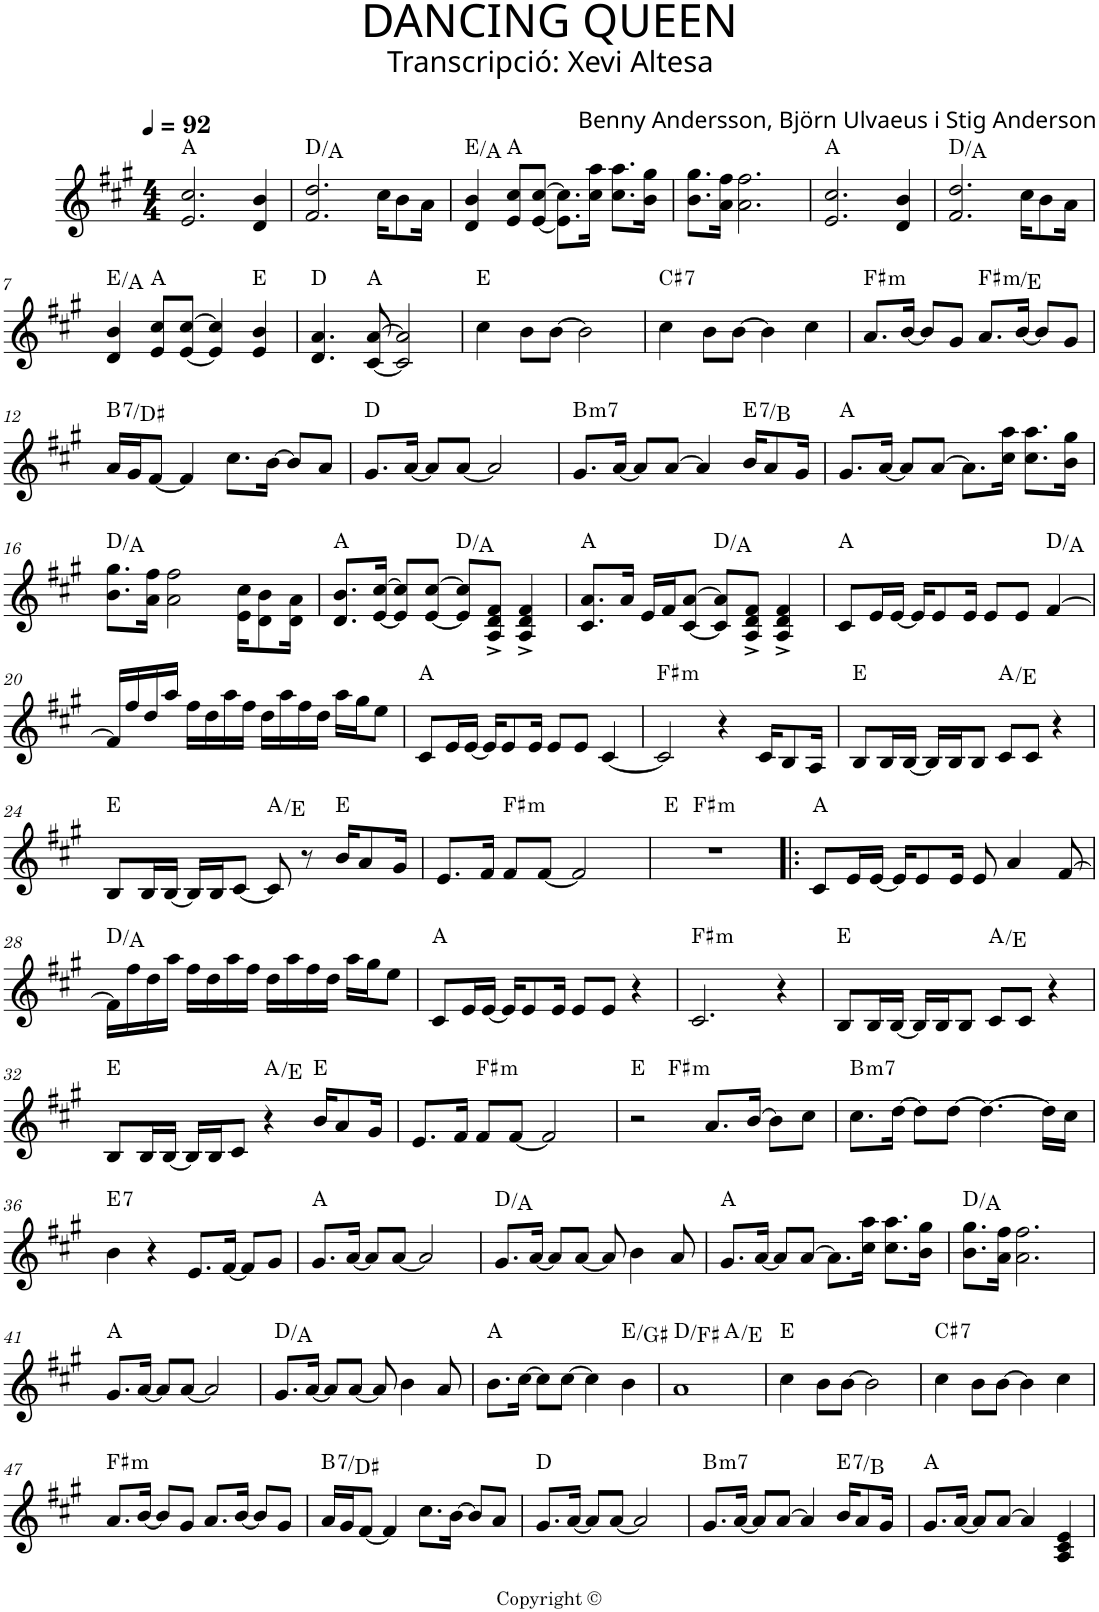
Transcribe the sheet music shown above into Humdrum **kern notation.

**kern	**harte
*part1	*part1
*staff1	*
*I"P1	*
*clefG2	*
*k[f#c#g#]	*
*A:	*
*M4/4	*
*MM92	*
=1	=1
2.e/ 2.cc#/	A:maj
4d/ 4b/	.
=2	=2
2.f#/ 2.dd/	D:maj/5
16cc#\KL	.
8b\	.
16a\Jk	.
=3	=3
4d/ 4b/	E:maj/4
8e/ 8cc#/L	A:maj
[<8e/ [>8cc#/J	.
8.e\] 8.cc#\]L	.
16cc#\ 16aa\Jk	.
8.cc#\ 8.aa\L	.
16b\ 16gg#\Jk	.
=4	=4
8.b\ 8.gg#\L	.
16a\ 16ff#\Jk	.
2.a\ 2.ff#\	.
=5	=5
2.e/ 2.cc#/	A:maj
4d/ 4b/	.
=6	=6
2.f#/ 2.dd/	D:maj/5
16cc#\KL	.
8b\	.
16a\Jk	.
!!LO:LB:g=z
=7	=7
4d/ 4b/	E:maj/4
8e/ 8cc#/L	A:maj
[<8e/ [>8cc#/J	.
4e/] 4cc#/]	.
4e/ 4b/	E:maj
=8	=8
4.d/ 4.a/	D:maj
[<8c#/ [>8a/	A:maj
2c#/] 2a/]	.
=9	=9
4cc#\	E:maj
8b\L	.
[>8b\J	.
2b\]	.
=10	=10
!	!LO:H:kt=7
4cc#\	C#:7
8b\L	.
[>8b\J	.
4b\]	.
4cc#\	.
=11	=11
!	!LO:H:kt=m
8.a/L	F#:min
[<16b/Jk	.
8b/L]	.
8g#/J	.
!	!LO:H:kt=m
8.a/L	F#:min/b7
[<16b/Jk	.
8b/L]	.
8g#/J	.
!!LO:LB:g=z
=12	=12
!	!LO:H:kt=7
16a/LL	B:7/3
16g#/J	.
[<8f#/J	.
4f#/]	.
8.cc#\L	.
[>16b\Jk	.
8b/L]	.
8a/J	.
=13	=13
8.g#/L	D:maj
[16a/Jk	.
8a/L]	.
[<8a/J	.
2a/]	.
=14	=14
!	!LO:H:kt=m7
8.g#/L	B:min7
[16a/Jk	.
8a/L]	.
[>8a/J	.
4a/]	.
!	!LO:H:kt=7
16b/KL	E:7/5
8a/	.
16g#/Jk	.
=15	=15
8.g#/L	A:maj
[16a/Jk	.
8a/L]	.
[>8a/J	.
8.a\L]	.
16cc#\ 16aa\Jk	.
8.cc#\ 8.aa\L	.
16b\ 16gg#\Jk	.
!!LO:LB:g=z
=16	=16
8.b\ 8.gg#\L	D:maj/5
16a\ 16ff#\Jk	.
2a\ 2ff#\	.
16e\ 16cc#\KL	.
8d\ 8b\	.
16d\ 16a\Jk	.
=17	=17
8.d/ 8.b/L	A:maj
[16e/ [16cc#/Jk	.
8e/] 8cc#/]L	.
[<8e/ [>8cc#/J	.
8e/] 8cc#/]L	D:maj/5
8A/^ 8d/^ 8f#/^J	.
4A/^ 4d/^ 4f#/^	.
=18	=18
8.c#/ 8.a/L	A:maj
16a/Jk	.
16e/LL	.
16f#/J	.
[<8c#/ [>8a/J	.
8c#/] 8a/]L	D:maj/5
8A/^ 8d/^ 8f#/^J	.
4A/^ 4d/^ 4f#/^	.
=19	=19
8c#/L	A:maj
16e/L	.
[16e/JJ	.
16e/KL]	.
8e/	.
16e/Jk	.
8e/L	.
8e/J	.
[>4f#/	D:maj/5
!!LO:LB:g=z
=20	=20
16f#/LL]	.
16ff#/	.
16dd/	.
16aa/JJ	.
16ff#\LL	.
16dd\	.
16aa\	.
16ff#\JJ	.
16dd\LL	.
16aa\	.
16ff#\	.
16dd\JJ	.
16aa\LL	.
16gg#\J	.
8ee\J	.
=21	=21
8c#/L	A:maj
16e/L	.
[16e/JJ	.
16e/KL]	.
8e/	.
16e/Jk	.
8e/L	.
8e/J	.
[4c#/	.
=22	=22
!	!LO:H:kt=m
2c#/]	F#:min
4r	.
16c#/KL	.
8B/	.
16A/Jk	.
=23	=23
8B/L	E:maj
16B/L	.
[16B/JJ	.
16B/LL]	.
16B/J	.
8B/J	.
8c#/L	A:maj/5
8c#/J	.
4r	.
!!LO:LB:g=z
=24	=24
8B/L	E:maj
16B/L	.
[16B/JJ	.
16B/LL]	.
16B/J	.
[8c#/J	.
8c#/]	A:maj/5
8r	.
16b/KL	E:maj
8a/	.
16g#/Jk	.
=25	=25
8.e/L	.
16f#/Jk	.
!	!LO:H:kt=m
8f#/L	F#:min
[8f#/J	.
2f#/]	.
=26	=26
*^	*
1r	4ryy	E:maj
!	!	!LO:H:kt=m
.	2.ryy	F#:min
*v	*v	*
=27!|:	=27!|:
8c#/L	A:maj
16e/L	.
[16e/JJ	.
16e/KL]	.
8e/	.
16e/Jk	.
8e/	.
4a/	.
[8f#/	.
!!LO:LB:g=z
=28	=28
16f#\LL]	D:maj/5
16ff#\	.
16dd\	.
16aa\JJ	.
16ff#\LL	.
16dd\	.
16aa\	.
16ff#\JJ	.
16dd\LL	.
16aa\	.
16ff#\	.
16dd\JJ	.
16aa\LL	.
16gg#\J	.
8ee\J	.
=29	=29
8c#/L	A:maj
16e/L	.
[16e/JJ	.
16e/KL]	.
8e/	.
16e/Jk	.
8e/L	.
8e/J	.
4r	.
=30	=30
!	!LO:H:kt=m
2.c#/	F#:min
4r	.
=31	=31
8B/L	E:maj
16B/L	.
[16B/JJ	.
16B/LL]	.
16B/J	.
8B/J	.
8c#/L	A:maj/5
8c#/J	.
4r	.
!!LO:LB:g=z
=32	=32
8B/L	E:maj
16B/L	.
[16B/JJ	.
16B/LL]	.
16B/J	.
8c#/J	.
4r	A:maj/5
16b/KL	E:maj
8a/	.
16g#/Jk	.
=33	=33
8.e/L	.
16f#/Jk	.
!	!LO:H:kt=m
8f#/L	F#:min
[8f#/J	.
2f#/]	.
=34	=34
*^	*
2r	4ryy	E:maj
!	!	!LO:H:kt=m
.	2.ryy	F#:min
8.a/L	.	.
[16b/Jk	.	.
8b\L]	.	.
8cc#\J	.	.
=35	=35	=35
!	!	!LO:H:kt=m7
*v	*v	*
8.cc#\L	B:min7
[16dd\Jk	.
8dd\L]	.
[8dd\J	.
4.dd\_	.
16dd\LL]	.
16cc#\JJ	.
!!LO:LB:g=z
=36	=36
!	!LO:H:kt=7
4b\	E:7
4r	.
8.e/L	.
[16f#/Jk	.
8f#/L]	.
8g#/J	.
=37	=37
8.g#/L	A:maj
[16a/Jk	.
8a/L]	.
[8a/J	.
2a/]	.
=38	=38
8.g#/L	D:maj/5
[16a/Jk	.
8a/L]	.
[8a/J	.
8a/]	.
4b\	.
8a/	.
=39	=39
8.g#/L	A:maj
[16a/Jk	.
8a/L]	.
[8a/J	.
8.a\L]	.
16cc#\ 16aa\Jk	.
8.cc#\ 8.aa\L	.
16b\ 16gg#\Jk	.
=40	=40
8.b\ 8.gg#\L	D:maj/5
16a\ 16ff#\Jk	.
2.a\ 2.ff#\	.
!!LO:LB:g=z
=41	=41
8.g#/L	A:maj
[16a/Jk	.
8a/L]	.
[8a/J	.
2a/]	.
=42	=42
8.g#/L	D:maj/5
[16a/Jk	.
8a/L]	.
[8a/J	.
8a/]	.
4b\	.
8a/	.
=43	=43
8.b\L	A:maj
[16cc#\Jk	.
8cc#\L]	.
[8cc#\J	.
4cc#\]	.
4b\	E:maj/3
=44	=44
*^	*
1a	2ryy	D:maj/3
.	2ryy	A:maj/5
*v	*v	*
=45	=45
4cc#\	E:maj
8b\L	.
[>8b\J	.
2b\]	.
=46	=46
!	!LO:H:kt=7
4cc#\	C#:7
8b\L	.
[>8b\J	.
4b\]	.
4cc#\	.
!!LO:LB:g=z
=47	=47
!	!LO:H:kt=m
8.a/L	F#:min
[<16b/Jk	.
8b/L]	.
8g#/J	.
8.a/L	.
[<16b/Jk	.
8b/L]	.
8g#/J	.
=48	=48
!	!LO:H:kt=7
16a/LL	B:7/3
16g#/J	.
[<8f#/J	.
4f#/]	.
8.cc#\L	.
[>16b\Jk	.
8b/L]	.
8a/J	.
=49	=49
8.g#/L	D:maj
[16a/Jk	.
8a/L]	.
[<8a/J	.
2a/]	.
=50	=50
!	!LO:H:kt=m7
8.g#/L	B:min7
[16a/Jk	.
8a/L]	.
[>8a/J	.
4a/]	.
!	!LO:H:kt=7
16b/KL	E:7/5
8a/	.
16g#/Jk	.
=51	=51
8.g#/L	A:maj
[16a/Jk	.
8a/L]	.
[>8a/J	.
4a/]	.
4A/ 4c#/ 4e/	.
=	=
*-	*-
